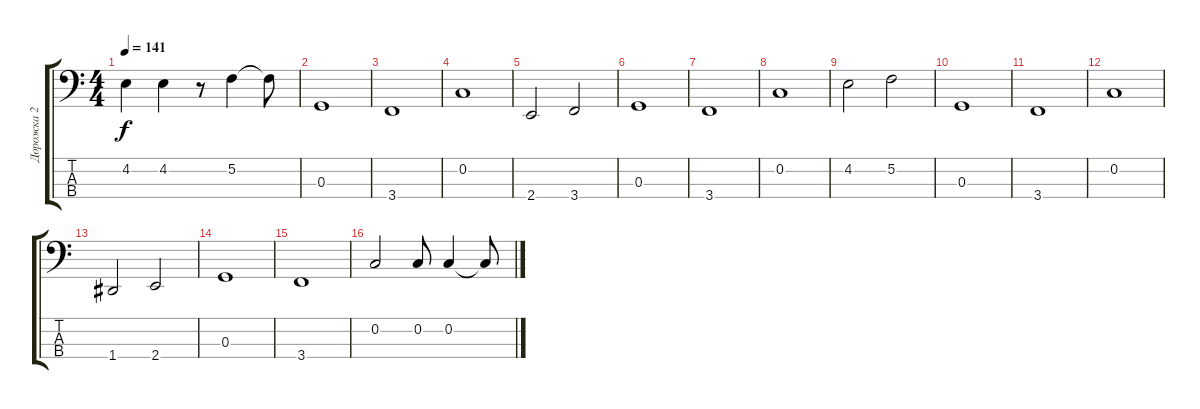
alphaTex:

\track ("Дорожка 2" "Дорожка 2") {instrument electricbassfinger}
\staff {score tabs}
\tuning (F2 C2 G1 D1) {hide}
\ts (4 4)
\tempo 141
\clef f4
\ks c
4.2.4{dy f} 4.2.4 r.8 5.2.4 5.2{t}.8 |
0.3.1 |
3.4.1 |
0.2.1 |
2.4.2 3.4.2 |
0.3.1 |
3.4.1 |
0.2.1 |
4.2.2 5.2.2 |
0.3.1 |
3.4.1 |
0.2.1 |
1.4.2 2.4.2 |
0.3.1 |
3.4.1 |
0.2.2 0.2.8 0.2.4 0.2{t}.8
